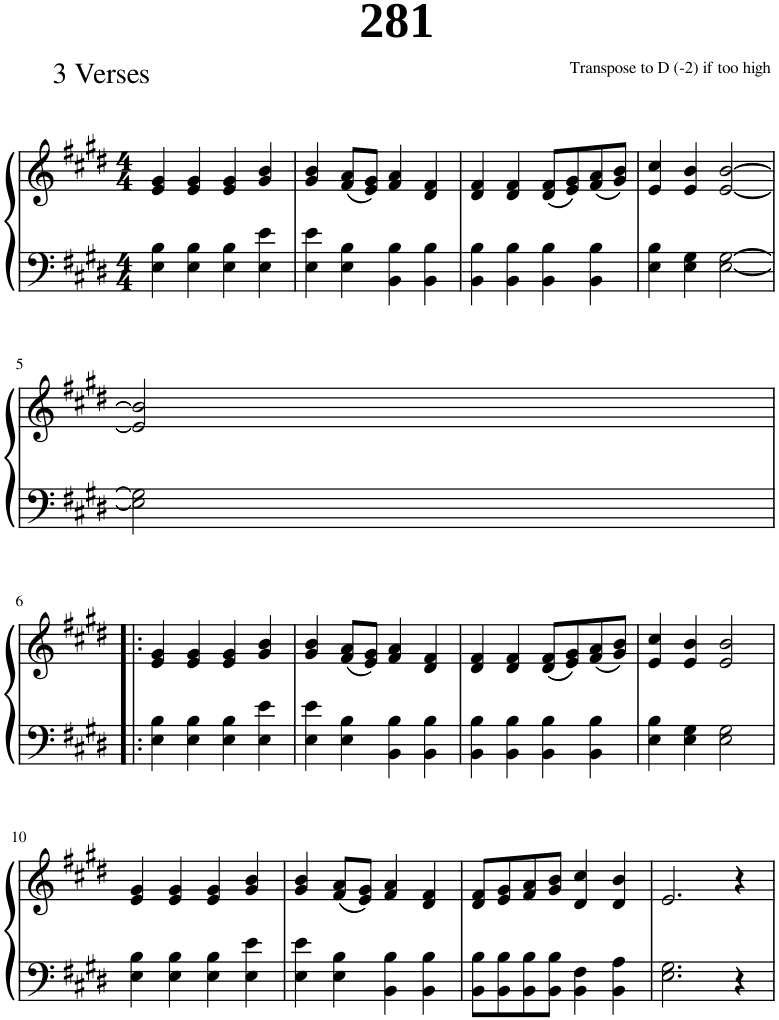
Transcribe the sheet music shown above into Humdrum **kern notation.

**kern	**kern
*part1	*part1
*staff2	*staff1
*I"Piano	*
*I'Pno.	*
*clefF4	*clefG2
*k[f#c#g#d#]	*k[f#c#g#d#]
*M4/4	*M4/4
=1	=1
4E\ 4B\	4e/ 4g#/
4E\ 4B\	4e/ 4g#/
4E\ 4B\	4e/ 4g#/
4E\ 4e\	4g#/ 4b/
=2	=2
4E\ 4e\	4g#/ 4b/
4E\ 4B\	(8f#/ 8a/L
.	8e/ 8g#/J)
4BB\ 4B\	4f#/ 4a/
4BB\ 4B\	4d#/ 4f#/
=3	=3
4BB\ 4B\	4d#/ 4f#/
4BB\ 4B\	4d#/ 4f#/
4BB\ 4B\	(8d#/ 8f#/L
.	8e/ 8g#/)
4BB\ 4B\	(8f#/ 8a/
.	8g#/ 8b/J)
=4	=4
4E\ 4B\	4e/ 4cc#/
4E\ 4G#\	4e/ 4b/
[2E\ [2G#\	[2e/ [2b/
!!LO:LB:g=z
=5	=5
2E\] 2G#\]	2e/] 2b/]
!!LO:LB:g=z
=6!|:	=6!|:
4E\ 4B\	4e/ 4g#/
4E\ 4B\	4e/ 4g#/
4E\ 4B\	4e/ 4g#/
4E\ 4e\	4g#/ 4b/
=7	=7
4E\ 4e\	4g#/ 4b/
4E\ 4B\	(8f#/ 8a/L
.	8e/ 8g#/J)
4BB\ 4B\	4f#/ 4a/
4BB\ 4B\	4d#/ 4f#/
=8	=8
4BB\ 4B\	4d#/ 4f#/
4BB\ 4B\	4d#/ 4f#/
4BB\ 4B\	(8d#/ 8f#/L
.	8e/ 8g#/)
4BB\ 4B\	(8f#/ 8a/
.	8g#/ 8b/J)
=9	=9
4E\ 4B\	4e/ 4cc#/
4E\ 4G#\	4e/ 4b/
2E\ 2G#\	2e/ 2b/
!!LO:LB:g=z
=10	=10
4E\ 4B\	4e/ 4g#/
4E\ 4B\	4e/ 4g#/
4E\ 4B\	4e/ 4g#/
4E\ 4e\	4g#/ 4b/
=11	=11
4E\ 4e\	4g#/ 4b/
4E\ 4B\	(8f#/ 8a/L
.	8e/ 8g#/J)
4BB\ 4B\	4f#/ 4a/
4BB\ 4B\	4d#/ 4f#/
=12	=12
8BB\ 8B\L	8d#/ 8f#/L
8BB\ 8B\	8e/ 8g#/
8BB\ 8B\	8f#/ 8a/
8BB\ 8B\J	8g#/ 8b/J
4BB\ 4F#\	4d#/ 4cc#/
4BB\ 4A\	4d#/ 4b/
=13	=13
2.E\ 2.G#\	2.e/
4r	4r
=	=
*-	*-
